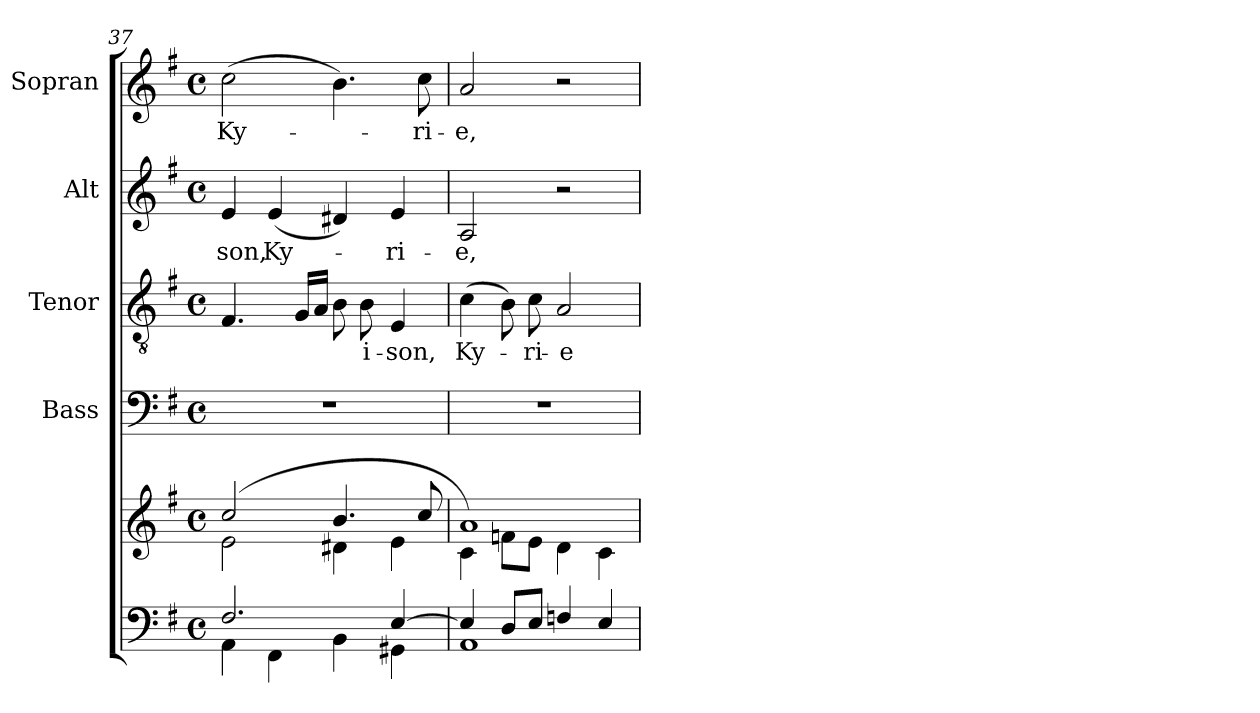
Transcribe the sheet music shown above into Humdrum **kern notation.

**kern	**kern	**kern	**kern	**text	**kern	**text	**kern	**text
*part5	*part5	*part4	*part3	*part3	*part2	*part2	*part1	*part1
*staff6	*staff5	*staff4	*staff3	*staff3	*staff2	*staff2	*staff1	*staff1
*	*	*I"Bass	*I"Tenor	*	*I"Alt	*	*I"Sopran	*
*	*	*I'B.	*I'T.	*	*I'A.	*	*I'S.	*
!!LO:LB:g=z
*clefF4	*clefG2	*clefF4	*clefGv2	*	*clefG2	*	*clefG2	*
*k[f#]	*k[f#]	*k[f#]	*k[f#]	*	*k[f#]	*	*k[f#]	*
*G:	*G:	*G:	*G:	*	*G:	*	*G:	*
*M4/4	*M4/4	*M4/4	*M4/4	*	*M4/4	*	*M4/4	*
*met(c)	*met(c)	*met(c)	*met(c)	*	*met(c)	*	*met(c)	*
=37	=37	=37	=37	=37	=37	=37	=37	=37
*^	*^	*	*	*	*	*	*	*
!	!	!	!	!	!	!	!	!LO:LY:b	!	!LO:LY:b
2.F#/	4AA\	(2cc/	2e\	1r	4.F#/	.	4e/	-son,	(>2cc\	Ky-
!	!	!	!	!	!	!	!	!LO:LY:b	!	!
.	4FF#\	.	.	.	.	.	(<4e/	Ky-	.	.
.	.	.	.	.	16G/LL	.	.	.	.	.
.	.	.	.	.	16A/JJ	.	.	.	.	.
.	4BB\	4.b/	4d#X\	.	8B\	.	4d#X/)	.	4.b\)	.
!	!	!	!	!	!	!LO:LY:b	!	!	!	!
.	.	.	.	.	8B\	-i-	.	.	.	.
!	!	!	!	!	!	!LO:LY:b	!	!LO:LY:b	!	!
[>4E/	4GG#X\	.	4e\	.	4E/	-son,	4e/	-ri-	.	.
!	!	!	!	!	!	!	!	!	!	!LO:LY:b
.	.	8cc/	.	.	.	.	.	.	8cc\	-ri-
=38	=38	=38	=38	=38	=38	=38	=38	=38	=38	=38
!	!	!	!	!	!	!LO:LY:b	!	!LO:LY:b	!	!LO:LY:b
4E/]	1AA	1a)	4c\	1r	(>4c\	Ky-	2A/	-e,	2a/	-e,
8D/L	.	.	8fn\L	.	8B\)	.	.	.	.	.
!	!	!	!	!	!	!LO:LY:b	!	!	!	!
8E/J	.	.	8e\J	.	8c\	-ri-	.	.	.	.
!	!	!	!	!	!	!LO:LY:b	!	!	!	!
4Fn/	.	.	4d\	.	2A/	-e	2r	.	2r	.
4E/	.	.	4c\	.	.	.	.	.	.	.
*v	*v	*	*	*	*	*	*	*	*	*
*	*v	*v	*	*	*	*	*	*	*
=	=	=	=	=	=	=	=	=
*-	*-	*-	*-	*-	*-	*-	*-	*-
